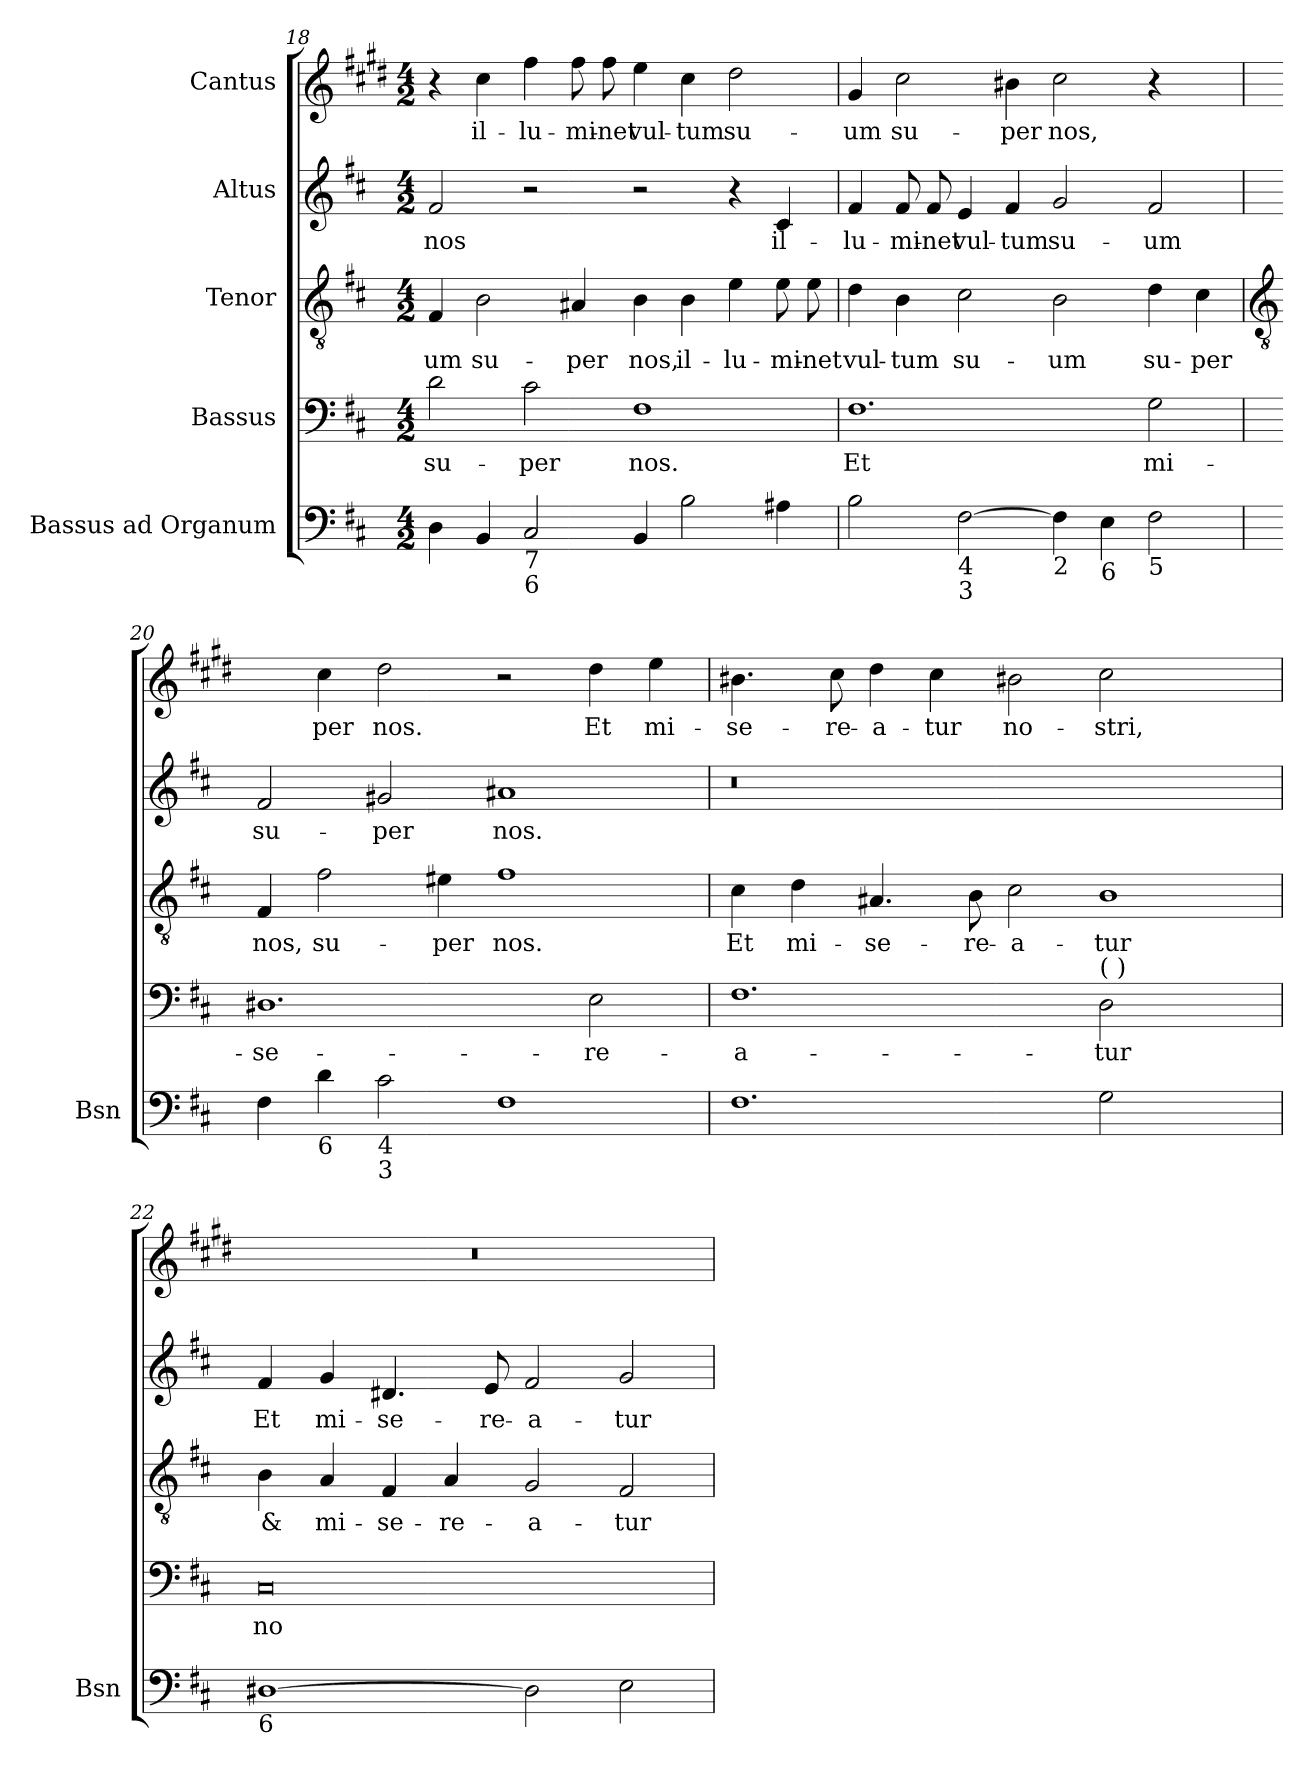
**kern	**kern	**text	**kern	**text	**kern	**text	**kern	**text
*part5	*part4	*part4	*part3	*part3	*part2	*part2	*part1	*part1
*staff5	*staff4	*staff4	*staff3	*staff3	*staff2	*staff2	*staff1	*staff1
*I"Bassus ad Organum	*I"Bassus	*	*I"Tenor	*	*I"Altus	*	*I"Cantus	*
*I'Bsn	*	*	*	*	*	*	*	*
!!LO:LB:g=z
*clefF4	*clefF4	*	*clefGv2	*	*clefG2	*	*clefG2	*
*	*	*	*	*	*	*	*ITrd1c2	*
*k[f#c#]	*k[f#c#]	*	*k[f#c#]	*	*k[f#c#]	*	*k[f#c#]	*
*D:	*D:	*	*D:	*	*D:	*	*D:	*
*M4/2	*M4/2	*	*M4/2	*	*M4/2	*	*M4/2	*
=18	=18	=18	=18	=18	=18	=18	=18	=18
!	!	!LO:LY:b	!	!LO:LY:b	!	!LO:LY:b	!	!
4D	2d	su-	4F#	-um	2f#	nos	4r	.
!	!	!	!	!LO:LY:b	!	!	!	!LO:LY:b
4BB	.	.	2B	su-	.	.	4b	il-
!LO:TX:b:t=7	!	!	!	!	!	!	!	!
!LO:TX:b:t=6	!	!	!	!	!	!	!	!
!	!	!LO:LY:b	!	!	!	!	!	!LO:LY:b
2C#	2c#	-per	.	.	2r	.	4ee	-lu-
!	!	!	!	!LO:LY:b	!	!	!	!LO:LY:b
.	.	.	4A#X	-per	.	.	8ee	-mi-
!	!	!	!	!	!	!	!	!LO:LY:b
.	.	.	.	.	.	.	8ee	-net
!	!	!LO:LY:b	!	!LO:LY:b	!	!	!	!LO:LY:b
4BB	1F#	nos.	4B	nos,	2r	.	4dd	vul-
!	!	!	!	!LO:LY:b	!	!	!	!LO:LY:b
2B	.	.	4B	il-	.	.	4b	-tum
!	!	!	!	!LO:LY:b	!	!	!	!LO:LY:b
.	.	.	4e	-lu-	4r	.	2cc#	su-
!	!	!	!	!LO:LY:b	!	!LO:LY:b	!	!
4A#X	.	.	8e	-mi-	4c#	il-	.	.
!	!	!	!	!LO:LY:b	!	!	!	!
.	.	.	8e	-net	.	.	.	.
=19	=19	=19	=19	=19	=19	=19	=19	=19
!	!	!LO:LY:b	!	!LO:LY:b	!	!LO:LY:b	!	!LO:LY:b
2B	1.F#	Et	4d	vul-	4f#	-lu-	4f#	-um
!	!	!	!	!LO:LY:b	!	!LO:LY:b	!	!LO:LY:b
.	.	.	4B	-tum	8f#	-mi-	2b	su-
!	!	!	!	!	!	!LO:LY:b	!	!
.	.	.	.	.	8f#	-net	.	.
!LO:TX:b:t=4	!	!	!	!	!	!	!	!
!LO:TX:b:t=3	!	!	!	!	!	!	!	!
!	!	!	!	!LO:LY:b	!	!LO:LY:b	!	!
[2F#	.	.	2c#	su-	4e	vul-	.	.
!	!	!	!	!	!	!LO:LY:b	!	!LO:LY:b
.	.	.	.	.	4f#	-tum	4a#X	-per
!LO:TX:b:t=2	!	!	!	!	!	!	!	!
!	!	!	!	!LO:LY:b	!	!LO:LY:b	!	!LO:LY:b
4F#]	.	.	2B	-um	2g	su-	2b	nos,
!LO:TX:b:t=6	!	!	!	!	!	!	!	!
4E	.	.	.	.	.	.	.	.
!LO:TX:b:t=5	!	!	!	!	!	!	!	!
!	!	!LO:LY:b	!	!LO:LY:b	!	!LO:LY:b	!	!
2F#	2G	mi-	4d	su-	2f#	-um	4r	.
!	!	!	!	!LO:LY:b	!	!	!	!LO:LY:b
.	.	.	4c#	-per	.	.	[4cc#yy	su-
!!LO:LB:g=z
=20	=20	=20	=20	=20	=20	=20	=20	=20
*	*	*	*clefGv2	*	*	*	*	*
!	!	!LO:LY:b	!	!LO:LY:b	!	!LO:LY:b	!	!
4F#	1.D#X	-se-	4F#	nos,	2f#	su-	4cc#yy]	.
!LO:TX:b:t=6	!	!	!	!	!	!	!	!
!	!	!	!	!LO:LY:b	!	!	!	!LO:LY:b
4d	.	.	2f#	su-	.	.	4b	-per
!LO:TX:b:t=4	!	!	!	!	!	!	!	!
!LO:TX:b:t=3	!	!	!	!	!	!	!	!
!	!	!	!	!	!	!LO:LY:b	!	!LO:LY:b
2c#	.	.	.	.	2g#X	-per	2cc#	nos.
!	!	!	!	!LO:LY:b	!	!	!	!
.	.	.	4e#X	-per	.	.	.	.
!	!	!	!	!LO:LY:b	!	!LO:LY:b	!	!
1F#	.	.	1f#	nos.	1a#X	nos.	2r	.
!	!	!LO:LY:b	!	!	!	!	!	!LO:LY:b
.	2E	-re-	.	.	.	.	4cc#	Et
!	!	!	!	!	!	!	!	!LO:LY:b
.	.	.	.	.	.	.	4dd	mi-
=21	=21	=21	=21	=21	=21	=21	=21	=21
!	!	!LO:LY:b	!	!LO:LY:b	!	!	!	!LO:LY:b
1.F#	1.F#	-a-	4c#	Et	0r	.	4.a#X	-se-
!	!	!	!	!LO:LY:b	!	!	!	!
.	.	.	4d	mi-	.	.	.	.
!	!	!	!	!	!	!	!	!LO:LY:b
.	.	.	.	.	.	.	8b	-re-
!	!	!	!	!LO:LY:b	!	!	!	!LO:LY:b
.	.	.	4.A#X	-se-	.	.	4cc#	-a-
!	!	!	!	!	!	!	!	!LO:LY:b
.	.	.	.	.	.	.	4b	-tur
!	!	!	!	!LO:LY:b	!	!	!	!
.	.	.	8B	-re-	.	.	.	.
!	!	!	!	!LO:LY:b	!	!	!	!LO:LY:b
.	.	.	2c#	-a-	.	.	2a#X	no-
!	!LO:TX:a:t=(  )	!	!	!	!	!	!	!
!	!	!LO:LY:b	!	!LO:LY:b	!	!	!	!LO:LY:b
2G	2D	-tur	1B	-tur	.	.	2b	-stri,
2ryy	2ryy	.	.	.	2ryy	.	2ryy	.
=22	=22	=22	=22	=22	=22	=22	=22	=22
!LO:TX:b:t=6	!	!	!	!	!	!	!	!
!	!	!LO:LY:b	!	!LO:LY:b	!	!LO:LY:b	!	!
[1D#X	0C#	no-	4B	&	4f#	Et	0r	.
!	!	!	!	!LO:LY:b	!	!LO:LY:b	!	!
.	.	.	4A	mi-	4g	mi-	.	.
!	!	!	!	!LO:LY:b	!	!LO:LY:b	!	!
.	.	.	4F#	-se-	4.d#X	-se-	.	.
!	!	!	!	!LO:LY:b	!	!	!	!
.	.	.	4A	-re-	.	.	.	.
!	!	!	!	!	!	!LO:LY:b	!	!
.	.	.	.	.	8e	-re-	.	.
!	!	!	!	!LO:LY:b	!	!LO:LY:b	!	!
2D#]	.	.	2G	-a-	2f#	-a-	.	.
!	!	!	!	!LO:LY:b	!	!LO:LY:b	!	!
2E	.	.	2F#	-tur	2g	-tur	.	.
=	=	=	=	=	=	=	=	=
*-	*-	*-	*-	*-	*-	*-	*-	*-
